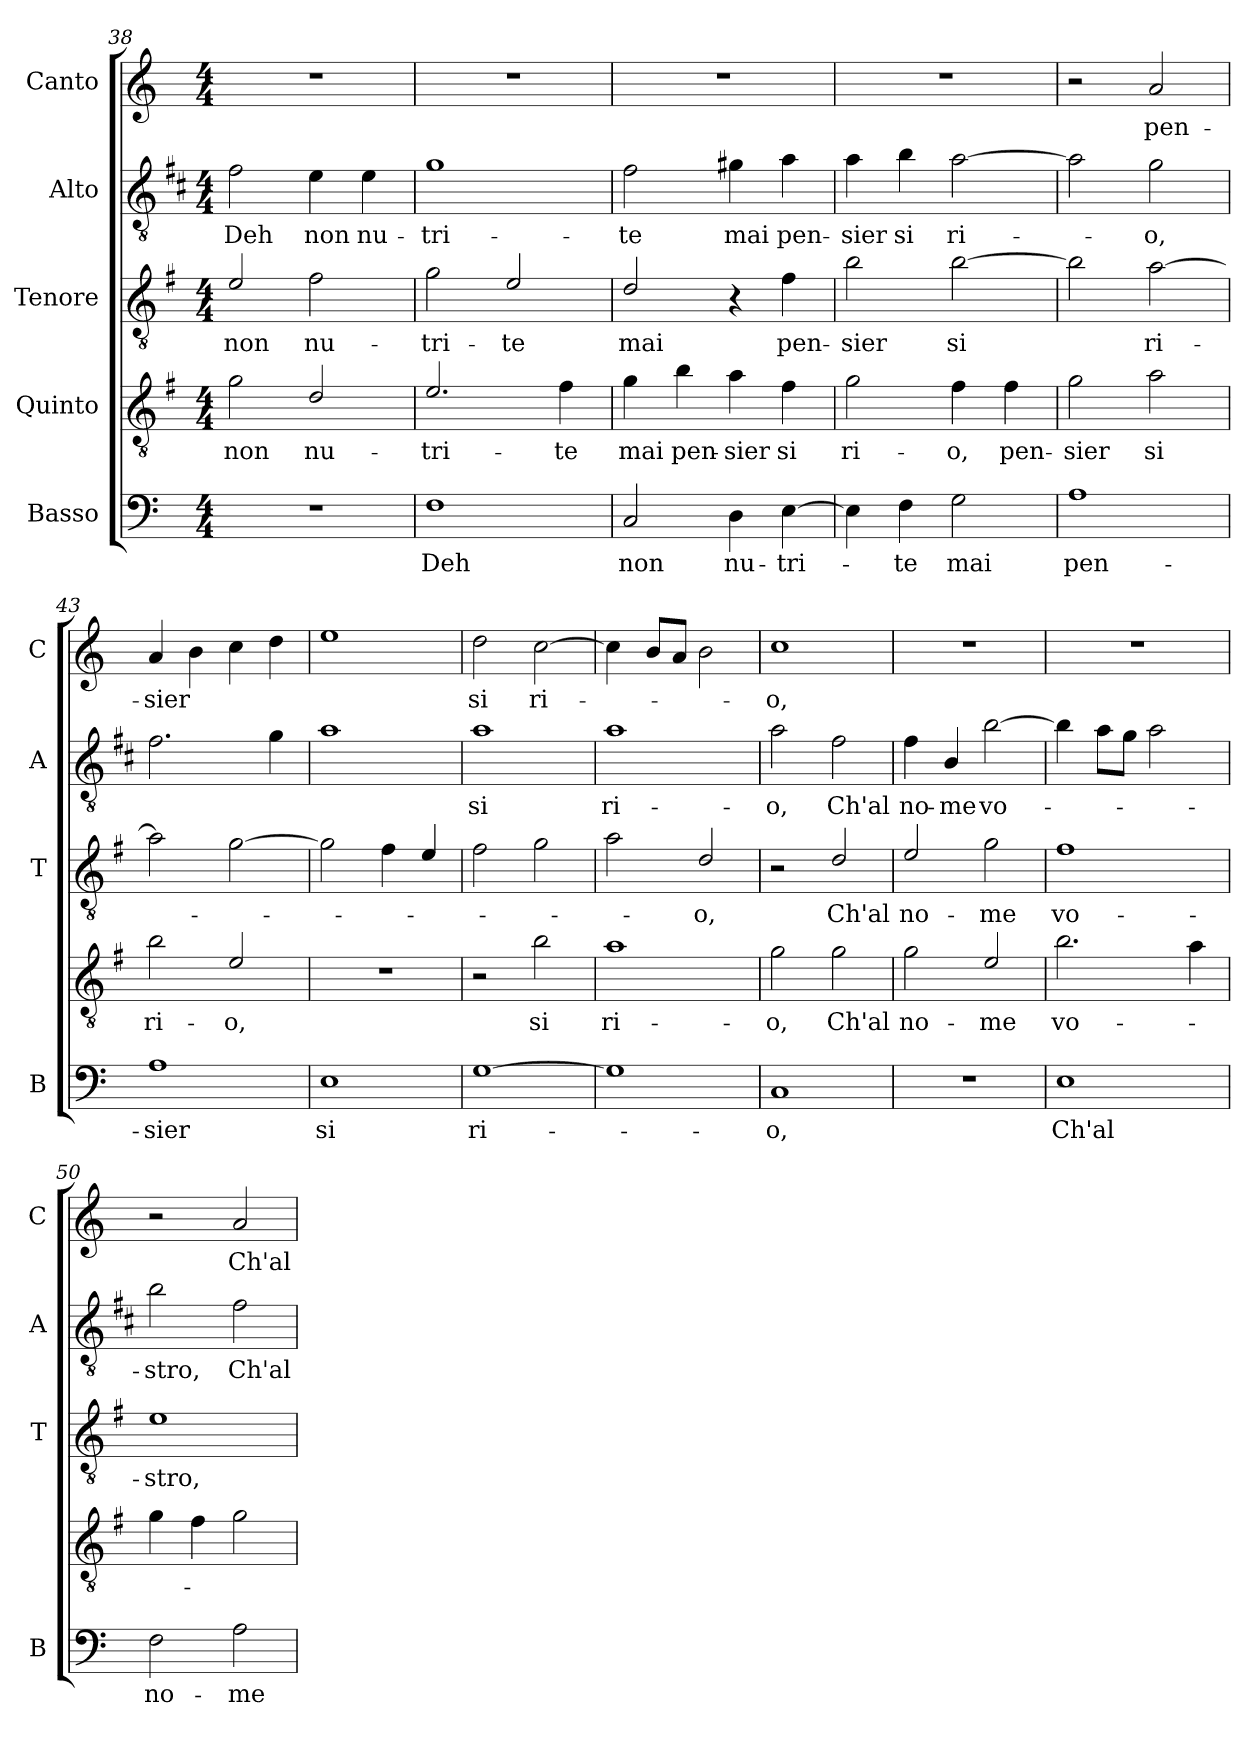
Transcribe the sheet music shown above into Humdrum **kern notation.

**kern	**text	**kern	**text	**kern	**text	**kern	**text	**kern	**text
*part5	*part5	*part4	*part4	*part3	*part3	*part2	*part2	*part1	*part1
*staff5	*staff5	*staff4	*staff4	*staff3	*staff3	*staff2	*staff2	*staff1	*staff1
*I"Basso	*	*I"Quinto	*	*I"Tenore	*	*I"Alto	*	*I"Canto	*
*I'B	*	*	*	*I'T	*	*I'A	*	*I'C	*
*clefF4	*	*clefGv2	*	*clefGv2	*	*clefGv2	*	*clefG2	*
*	*	*ITrd4c7	*	*ITrd4c7	*	*ITrd1c2	*	*	*
*k[]	*	*k[]	*	*k[]	*	*k[]	*	*k[]	*
*C:	*	*C:	*	*C:	*	*C:	*	*C:	*
*M4/4	*	*M4/4	*	*M4/4	*	*M4/4	*	*M4/4	*
=38	=38	=38	=38	=38	=38	=38	=38	=38	=38
!	!	!	!LO:LY:b	!	!LO:LY:b	!	!LO:LY:b	!	!
1r	.	2c\	non	2A/	non	2e\	Deh	1r	.
!	!	!	!LO:LY:b	!	!LO:LY:b	!	!LO:LY:b	!	!
.	.	2G/	nu-	2B\	nu-	4d\	non	.	.
!	!	!	!	!	!	!	!LO:LY:b	!	!
.	.	.	.	.	.	4d\	nu-	.	.
=39	=39	=39	=39	=39	=39	=39	=39	=39	=39
!	!LO:LY:b	!	!LO:LY:b	!	!LO:LY:b	!	!LO:LY:b	!	!
1F	Deh	2.A/	-tri-	2c\	-tri-	1f	-tri-	1r	.
!	!	!	!	!	!LO:LY:b	!	!	!	!
.	.	.	.	2A/	-te	.	.	.	.
!	!	!	!LO:LY:b	!	!	!	!	!	!
.	.	4B\	-te	.	.	.	.	.	.
!!LO:LB:g=z
=40	=40	=40	=40	=40	=40	=40	=40	=40	=40
!	!LO:LY:b	!	!LO:LY:b	!	!LO:LY:b	!	!LO:LY:b	!	!
2C/	non	4c\	mai	2G/	mai	2e\	-te	1r	.
!	!	!	!LO:LY:b	!	!	!	!	!	!
.	.	4e\	pen-	.	.	.	.	.	.
!	!LO:LY:b	!	!LO:LY:b	!	!	!	!LO:LY:b	!	!
4D\	nu-	4d\	-sier	4r	.	4f#X\	mai	.	.
!	!LO:LY:b	!	!LO:LY:b	!	!LO:LY:b	!	!LO:LY:b	!	!
[4E\	-tri-	4B\	si	4B\	pen-	4g\	pen-	.	.
=41	=41	=41	=41	=41	=41	=41	=41	=41	=41
!	!	!	!LO:LY:b	!	!LO:LY:b	!	!LO:LY:b	!	!
4E\]	.	2c\	ri-	2e\	-sier	4g\	-sier	1r	.
!	!LO:LY:b	!	!	!	!	!	!LO:LY:b	!	!
4F\	-te	.	.	.	.	4a\	si	.	.
!	!LO:LY:b	!	!LO:LY:b	!	!LO:LY:b	!	!LO:LY:b	!	!
2G\	mai	4B\	-o,	[2e\	si	[2g\	ri-	.	.
!	!	!	!LO:LY:b	!	!	!	!	!	!
.	.	4B\	pen-	.	.	.	.	.	.
=42	=42	=42	=42	=42	=42	=42	=42	=42	=42
!	!LO:LY:b	!	!LO:LY:b	!	!	!	!	!	!
1A	pen-	2c\	-sier	2e\]	.	2g\]	.	2r	.
!	!	!	!LO:LY:b	!	!LO:LY:b	!	!LO:LY:b	!	!LO:LY:b
.	.	2d\	si	[2d\	ri-	2f\	-o,	2a/	pen-
=43	=43	=43	=43	=43	=43	=43	=43	=43	=43
!	!LO:LY:b	!	!LO:LY:b	!	!	!	!	!	!LO:LY:b
1A	-sier	2e\	ri-	2d\]	.	2.e\	.	4a/	-sier
.	.	.	.	.	.	.	.	4b\	.
!	!	!	!LO:LY:b	!	!	!	!	!	!
.	.	2A/	-o,	[2c\	.	.	.	4cc\	.
.	.	.	.	.	.	4f\	.	4dd\	.
=44	=44	=44	=44	=44	=44	=44	=44	=44	=44
!	!LO:LY:b	!	!	!	!	!	!	!	!
1E	si	1r	.	2c\]	.	1g	.	1ee	.
.	.	.	.	4B\	.	.	.	.	.
.	.	.	.	4A/	.	.	.	.	.
=45	=45	=45	=45	=45	=45	=45	=45	=45	=45
!	!LO:LY:b	!	!	!	!	!	!LO:LY:b	!	!LO:LY:b
[1G	ri-	2r	.	2B\	.	1g	si	2dd\	si
!	!	!	!LO:LY:b	!	!	!	!	!	!LO:LY:b
.	.	2e\	si	2c\	.	.	.	[2cc\	ri-
=46	=46	=46	=46	=46	=46	=46	=46	=46	=46
!	!	!	!LO:LY:b	!	!	!	!LO:LY:b	!	!
1G]	.	1d	ri-	2d\	.	1g	ri-	4cc\]	.
.	.	.	.	.	.	.	.	8b/L	.
.	.	.	.	.	.	.	.	8a/J	.
!	!	!	!	!	!LO:LY:b	!	!	!	!
.	.	.	.	2G/	-o,	.	.	2b\	.
!!LO:LB:g=z
=47	=47	=47	=47	=47	=47	=47	=47	=47	=47
!	!LO:LY:b	!	!LO:LY:b	!	!	!	!LO:LY:b	!	!LO:LY:b
1C	-o,	2c\	-o,	2r	.	2g\	-o,	1cc	-o,
!	!	!	!LO:LY:b	!	!LO:LY:b	!	!LO:LY:b	!	!
.	.	2c\	Ch'al	2G/	Ch'al	2e\	Ch'al	.	.
=48	=48	=48	=48	=48	=48	=48	=48	=48	=48
!	!	!	!LO:LY:b	!	!LO:LY:b	!	!LO:LY:b	!	!
1r	.	2c\	no-	2A/	no-	4e\	no-	1r	.
!	!	!	!	!	!	!	!LO:LY:b	!	!
.	.	.	.	.	.	4A/	-me	.	.
!	!	!	!LO:LY:b	!	!LO:LY:b	!	!LO:LY:b	!	!
.	.	2A/	-me	2c\	-me	[2a\	vo-	.	.
=49	=49	=49	=49	=49	=49	=49	=49	=49	=49
!	!LO:LY:b	!	!LO:LY:b	!	!LO:LY:b	!	!	!	!
1E	Ch'al	2.e\	vo-	1B	vo-	4a\]	.	1r	.
.	.	.	.	.	.	8g\L	.	.	.
.	.	.	.	.	.	8f\J	.	.	.
.	.	.	.	.	.	2g\	.	.	.
.	.	4d\	.	.	.	.	.	.	.
=50	=50	=50	=50	=50	=50	=50	=50	=50	=50
!	!LO:LY:b	!	!	!	!LO:LY:b	!	!LO:LY:b	!	!
2F\	no-	4c\	.	1A	-stro,	2a\	-stro,	2r	.
.	.	4B\	.	.	.	.	.	.	.
!	!LO:LY:b	!	!	!	!	!	!LO:LY:b	!	!LO:LY:b
2A\	-me	2c\	.	.	.	2e\	Ch'al	2a/	Ch'al
=	=	=	=	=	=	=	=	=	=
*-	*-	*-	*-	*-	*-	*-	*-	*-	*-
